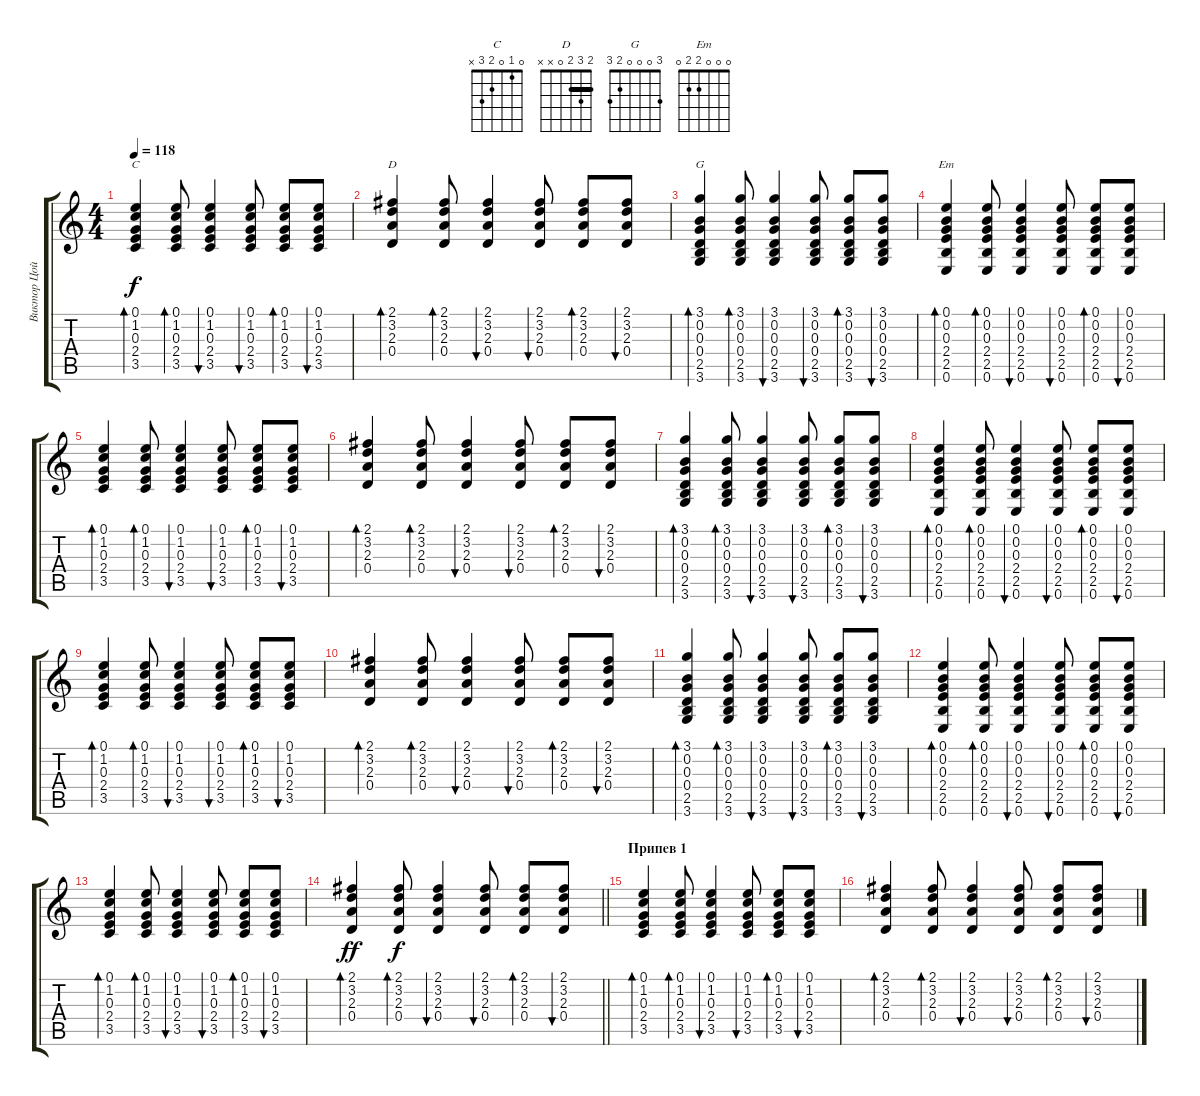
\track ("Виктор Цой" "Виктор Цой") {instrument acousticguitarsteel}
\staff {score tabs}
\tuning (E4 B3 G3 D3 A2 E2) {hide}
\chord ("C" 0 1 0 2 3 x)
\chord ("D" 2 3 2 0 x x) {barre 2}
\chord ("G" 3 0 0 0 2 3)
\chord ("Em" 0 0 0 2 2 0)
\ts (4 4)
\tempo 118
\clef g2
\ks c
(0.1 1.2 0.3 2.4 3.5).4{bd 60 ch "C" dy f} (0.1 1.2 0.3 2.4 3.5).8{bd 60} (0.1 1.2 0.3 2.4 3.5).4{bu 60} (0.1 1.2 0.3 2.4 3.5).8{bu 60} (0.1 1.2 0.3 2.4 3.5).8{bd 60} (0.1 1.2 0.3 2.4 3.5).8{bu 60} |
(2.1 3.2 2.3 0.4).4{bd 60 ch "D"} (2.1 3.2 2.3 0.4).8{bd 60} (2.1 3.2 2.3 0.4).4{bu 60} (2.1 3.2 2.3 0.4).8{bu 60} (2.1 3.2 2.3 0.4).8{bd 60} (2.1 3.2 2.3 0.4).8{bu 60} |
(3.1 0.2 0.3 0.4 2.5 3.6).4{bd 60 ch "G"} (3.1 0.2 0.3 0.4 2.5 3.6).8{bd 60} (3.1 0.2 0.3 0.4 2.5 3.6).4{bu 60} (3.1 0.2 0.3 0.4 2.5 3.6).8{bu 60} (3.1 0.2 0.3 0.4 2.5 3.6).8{bd 60} (3.1 0.2 0.3 0.4 2.5 3.6).8{bu 60} |
(0.1 0.2 0.3 2.4 2.5 0.6).4{bd 60 ch "Em"} (0.1 0.2 0.3 2.4 2.5 0.6).8{bd 60} (0.1 0.2 0.3 2.4 2.5 0.6).4{bu 60} (0.1 0.2 0.3 2.4 2.5 0.6).8{bu 60} (0.1 0.2 0.3 2.4 2.5 0.6).8{bd 60} (0.1 0.2 0.3 2.4 2.5 0.6).8{bu 60} |
(0.1 1.2 0.3 2.4 3.5).4{bd 60} (0.1 1.2 0.3 2.4 3.5).8{bd 60} (0.1 1.2 0.3 2.4 3.5).4{bu 60} (0.1 1.2 0.3 2.4 3.5).8{bu 60} (0.1 1.2 0.3 2.4 3.5).8{bd 60} (0.1 1.2 0.3 2.4 3.5).8{bu 60} |
(2.1 3.2 2.3 0.4).4{bd 60} (2.1 3.2 2.3 0.4).8{bd 60} (2.1 3.2 2.3 0.4).4{bu 60} (2.1 3.2 2.3 0.4).8{bu 60} (2.1 3.2 2.3 0.4).8{bd 60} (2.1 3.2 2.3 0.4).8{bu 60} |
(3.1 0.2 0.3 0.4 2.5 3.6).4{bd 60} (3.1 0.2 0.3 0.4 2.5 3.6).8{bd 60} (3.1 0.2 0.3 0.4 2.5 3.6).4{bu 60} (3.1 0.2 0.3 0.4 2.5 3.6).8{bu 60} (3.1 0.2 0.3 0.4 2.5 3.6).8{bd 60} (3.1 0.2 0.3 0.4 2.5 3.6).8{bu 60} |
(0.1 0.2 0.3 2.4 2.5 0.6).4{bd 60} (0.1 0.2 0.3 2.4 2.5 0.6).8{bd 60} (0.1 0.2 0.3 2.4 2.5 0.6).4{bu 60} (0.1 0.2 0.3 2.4 2.5 0.6).8{bu 60} (0.1 0.2 0.3 2.4 2.5 0.6).8{bd 60} (0.1 0.2 0.3 2.4 2.5 0.6).8{bu 60} |
(0.1 1.2 0.3 2.4 3.5).4{bd 60} (0.1 1.2 0.3 2.4 3.5).8{bd 60} (0.1 1.2 0.3 2.4 3.5).4{bu 60} (0.1 1.2 0.3 2.4 3.5).8{bu 60} (0.1 1.2 0.3 2.4 3.5).8{bd 60} (0.1 1.2 0.3 2.4 3.5).8{bu 60} |
(2.1 3.2 2.3 0.4).4{bd 60} (2.1 3.2 2.3 0.4).8{bd 60} (2.1 3.2 2.3 0.4).4{bu 60} (2.1 3.2 2.3 0.4).8{bu 60} (2.1 3.2 2.3 0.4).8{bd 60} (2.1 3.2 2.3 0.4).8{bu 60} |
(3.1 0.2 0.3 0.4 2.5 3.6).4{bd 60} (3.1 0.2 0.3 0.4 2.5 3.6).8{bd 60} (3.1 0.2 0.3 0.4 2.5 3.6).4{bu 60} (3.1 0.2 0.3 0.4 2.5 3.6).8{bu 60} (3.1 0.2 0.3 0.4 2.5 3.6).8{bd 60} (3.1 0.2 0.3 0.4 2.5 3.6).8{bu 60} |
(0.1 0.2 0.3 2.4 2.5 0.6).4{bd 60} (0.1 0.2 0.3 2.4 2.5 0.6).8{bd 60} (0.1 0.2 0.3 2.4 2.5 0.6).4{bu 60} (0.1 0.2 0.3 2.4 2.5 0.6).8{bu 60} (0.1 0.2 0.3 2.4 2.5 0.6).8{bd 60} (0.1 0.2 0.3 2.4 2.5 0.6).8{bu 60} |
(0.1 1.2 0.3 2.4 3.5).4{bd 60} (0.1 1.2 0.3 2.4 3.5).8{bd 60} (0.1 1.2 0.3 2.4 3.5).4{bu 60} (0.1 1.2 0.3 2.4 3.5).8{bu 60} (0.1 1.2 0.3 2.4 3.5).8{bd 60} (0.1 1.2 0.3 2.4 3.5).8{bu 60} |
\barLineRight lightlight
(2.1 3.2 2.3 0.4).4{bd 60 dy ff} (2.1 3.2 2.3 0.4).8{bd 60 dy f} (2.1 3.2 2.3 0.4).4{bu 60} (2.1 3.2 2.3 0.4).8{bu 60} (2.1 3.2 2.3 0.4).8{bd 60} (2.1 3.2 2.3 0.4).8{bu 60} |
\section ("" "Припев 1")
(0.1 1.2 0.3 2.4 3.5).4{bd 60} (0.1 1.2 0.3 2.4 3.5).8{bd 60} (0.1 1.2 0.3 2.4 3.5).4{bu 60} (0.1 1.2 0.3 2.4 3.5).8{bu 60} (0.1 1.2 0.3 2.4 3.5).8{bd 60} (0.1 1.2 0.3 2.4 3.5).8{bu 60} |
(2.1 3.2 2.3 0.4).4{bd 60} (2.1 3.2 2.3 0.4).8{bd 60} (2.1 3.2 2.3 0.4).4{bu 60} (2.1 3.2 2.3 0.4).8{bu 60} (2.1 3.2 2.3 0.4).8{bd 60} (2.1 3.2 2.3 0.4).8{bu 60}
